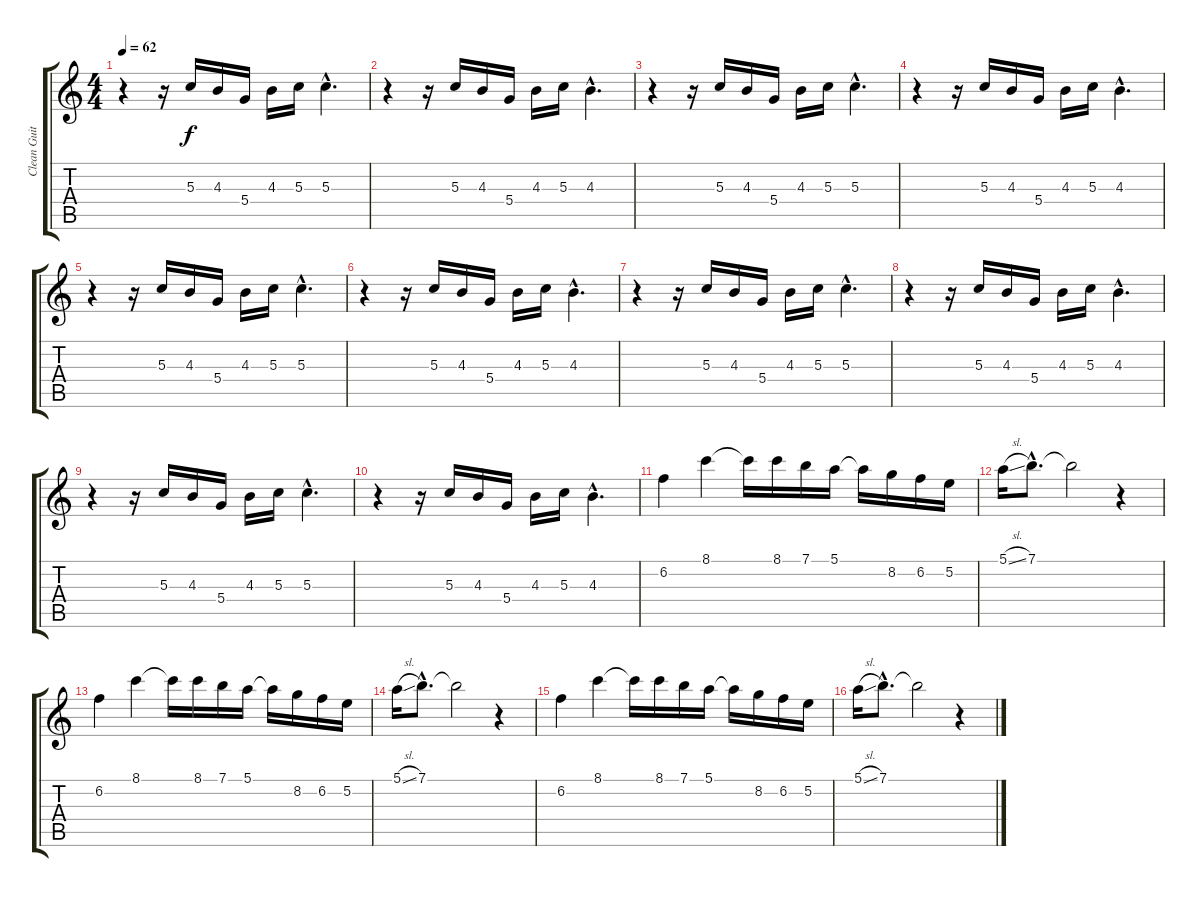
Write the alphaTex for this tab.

\track ("Clean Guitar 4 [Dave]" "Clean Guit") {instrument electricguitarjazz}
\staff {score tabs}
\tuning (E4 B3 G3 D3 A2 E2) {hide}
\ts (4 4)
\tempo 62
\clef g2
\ks c
r.4{dy f volume 8 instrument electricguitarclean} r.16 5.3.16 4.3.16 5.4.16 4.3.16 5.3.16 5.3{hac}.4{d} |
r.4 r.16 5.3.16 4.3.16 5.4.16 4.3.16 5.3.16 4.3{hac}.4{d} |
r.4 r.16 5.3.16 4.3.16 5.4.16 4.3.16 5.3.16 5.3{hac}.4{d} |
r.4 r.16 5.3.16 4.3.16 5.4.16 4.3.16 5.3.16 4.3{hac}.4{d} |
r.4 r.16 5.3.16 4.3.16 5.4.16 4.3.16 5.3.16 5.3{hac}.4{d} |
r.4 r.16 5.3.16 4.3.16 5.4.16 4.3.16 5.3.16 4.3{hac}.4{d} |
r.4 r.16 5.3.16 4.3.16 5.4.16 4.3.16 5.3.16 5.3{hac}.4{d} |
r.4 r.16 5.3.16 4.3.16 5.4.16 4.3.16 5.3.16 4.3{hac}.4{d} |
r.4 r.16 5.3.16 4.3.16 5.4.16 4.3.16 5.3.16 5.3{hac}.4{d} |
r.4 r.16 5.3.16 4.3.16 5.4.16 4.3.16 5.3.16 4.3{hac}.4{d} |
6.2.4{volume 13 instrument electricguitarjazz} 8.1.4 8.1{t}.16 8.1.16 7.1.16 5.1.16 5.1{t}.16 8.2.16 6.2.16 5.2.16 |
5.1{sl}.16 7.1{hac}.8{d} 7.1{t}.2 r.4 |
6.2.4 8.1.4 8.1{t}.16 8.1.16 7.1.16 5.1.16 5.1{t}.16 8.2.16 6.2.16 5.2.16 |
5.1{sl}.16 7.1{hac}.8{d} 7.1{t}.2 r.4 |
6.2.4 8.1.4 8.1{t}.16 8.1.16 7.1.16 5.1.16 5.1{t}.16 8.2.16 6.2.16 5.2.16 |
5.1{sl}.16 7.1{hac}.8{d} 7.1{t}.2 r.4
